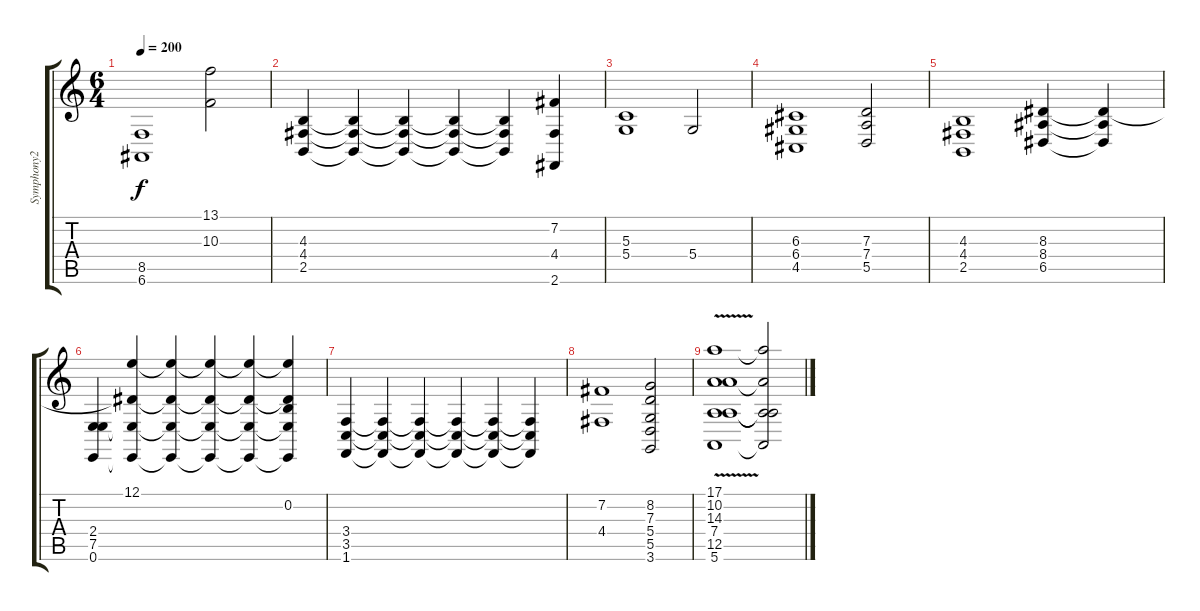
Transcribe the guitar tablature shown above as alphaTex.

\track ("Symphony2" "Symphony2") {instrument orchestrahit}
\staff {score tabs}
\tuning (E4 B3 G3 D3 A2 E2) {hide}
\ts (6 4)
\tempo 200
\clef g2
\ks c
(8.5 6.6).1{dy f} (13.1 10.3).2 |
(4.3 4.4 2.5).4 (4.3{t} 4.4{t} 2.5{t}).4 (4.3{t} 4.4{t} 2.5{t}).4 (4.3{t} 4.4{t} 2.5{t}).4 (4.3{t} 4.4{t} 2.5{t}).4 (7.2 4.4 2.6).4 |
(5.3 5.4).1 5.4.2 |
(6.3 6.4 4.5).1 (7.3 7.4 5.5).2 |
(4.3 4.4 2.5).1 (8.3 8.4 6.5).4 (8.3{t} 8.4{t} 6.5{t}).4 |
(2.4 7.5 0.6).4 (12.1 8.3{t} 7.5{t} 0.6{t}).4 (12.1{t} 8.3{t} 7.5{t} 0.6{t}).4 (12.1{t} 8.3{t} 7.5{t} 0.6{t}).4 (12.1{t} 8.3{t} 7.5{t} 0.6{t}).4 (12.1{t} 0.2 8.3{t} 7.5{t} 0.6{t}).4 |
(3.4 3.5 1.6).4 (3.4{t} 3.5{t} 1.6{t}).4 (3.4{t} 3.5{t} 1.6{t}).4 (3.4{t} 3.5{t} 1.6{t}).4 (3.4{t} 3.5{t} 1.6{t}).4 (3.4{t} 3.5{t} 1.6{t}).4 |
(7.2 4.4).1 (8.2 7.3 5.4 5.5 3.6).2 |
(17.1 10.2 14.3{v} 7.4 12.5 5.6).1 (17.1{t} 10.2{t} 7.4{t} 12.5{t} 5.6{t}).2
